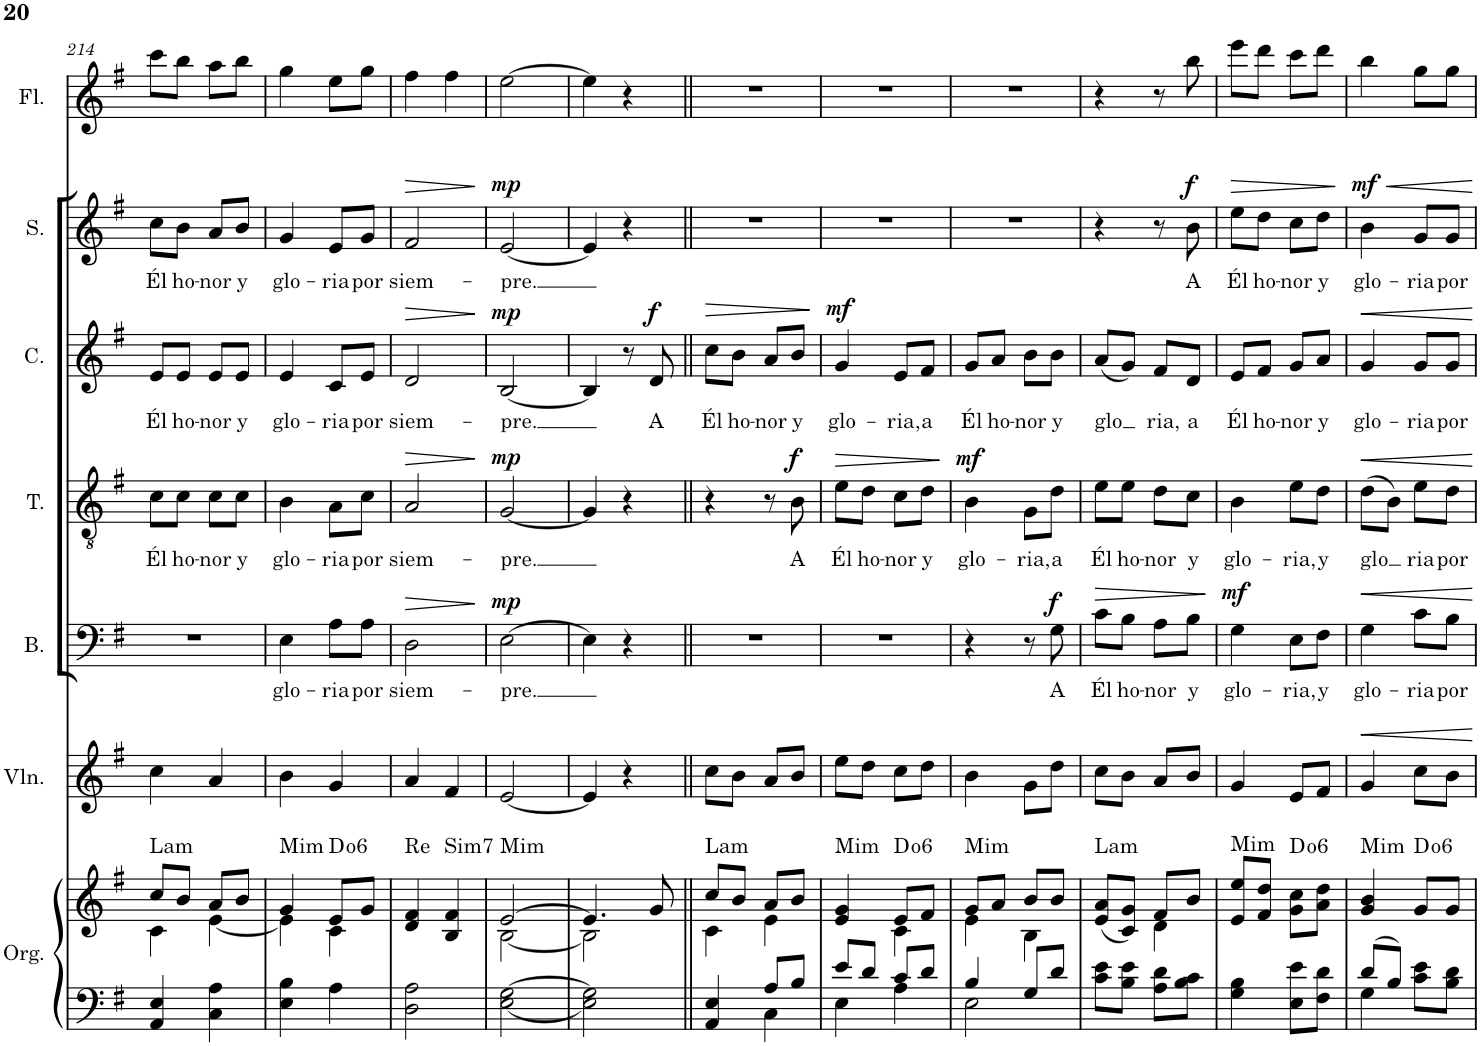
**kern	**kern	**harte	**kern	**kern	**text	**dynam	**kern	**text	**dynam	**kern	**text	**dynam	**kern	**text	**dynam	**kern
*part7	*part7	*part7	*part6	*part5	*part5	*part5	*part4	*part4	*part4	*part3	*part3	*part3	*part2	*part2	*part2	*part1
*staff8	*staff7	*	*staff6	*staff5	*staff5	*staff5	*staff4	*staff4	*staff4	*staff3	*staff3	*staff3	*staff2	*staff2	*staff2	*staff1
*I"Órgano	*	*	*I"Violín	*I"Bajo	*	*	*I"Tenor	*	*	*I"Contralto	*	*	*I"Soprano	*	*	*I"Flauta
*	*	*	*I'Vln.	*I'B.	*	*	*I'T.	*	*	*I'C.	*	*	*I'S.	*	*	*I'Fl.
!!LO:PB:g=z
*clefF4	*clefG2	*	*clefG2	*clefF4	*	*	*clefGv2	*	*	*clefG2	*	*	*clefG2	*	*	*clefG2
*k[f#]	*k[f#]	*	*k[f#]	*k[f#]	*	*	*k[f#]	*	*	*k[f#]	*	*	*k[f#]	*	*	*k[f#]
*M2/4	*M2/4	*	*M2/4	*M2/4	*	*	*M2/4	*	*	*M2/4	*	*	*M2/4	*	*	*M2/4
=214	=214	=214	=214	=214	=214	=214	=214	=214	=214	=214	=214	=214	=214	=214	=214	=214
*	*^	*	*	*	*	*	*	*	*	*	*	*	*	*	*	*
!	!	!	!LO:H:kt=Lam	!	!	!	!	!	!LO:LY:b	!	!	!LO:LY:b	!	!	!LO:LY:b	!	!
4AA/ 4E/	8cc/L	4c\	N	4cc\	2r	.	.	8c\L	Él	.	8e/L	Él	.	8cc\L	Él	.	8ccc\L
!	!	!	!	!	!	!	!	!	!LO:LY:b	!	!	!LO:LY:b	!	!	!LO:LY:b	!	!
.	8b/J	.	.	.	.	.	.	8c\J	ho-	.	8e/J	ho-	.	8b\J	ho-	.	8bb\J
!	!	!	!	!	!	!	!	!	!LO:LY:b	!	!	!LO:LY:b	!	!	!LO:LY:b	!	!
4C\ 4A\	8a/L	[4e\	.	4a/	.	.	.	8c\L	-nor	.	8e/L	-nor	.	8a/L	-nor	.	8aa\L
!	!	!	!	!	!	!	!	!	!LO:LY:b	!	!	!LO:LY:b	!	!	!LO:LY:b	!	!
.	8b/J	.	.	.	.	.	.	8c\J	y	.	8e/J	y	.	8b/J	y	.	8bb\J
=215	=215	=215	=215	=215	=215	=215	=215	=215	=215	=215	=215	=215	=215	=215	=215	=215	=215
!	!	!	!LO:H:kt=Mim	!	!	!LO:LY:b	!	!	!LO:LY:b	!	!	!LO:LY:b	!	!	!LO:LY:b	!	!
4E\ 4B\	4g/	4e\]	N	4b\	4E\	glo-	.	4B\	glo-	.	4e/	glo-	.	4g/	glo-	.	4gg\
!	!	!	!LO:H:kt=6	!	!	!LO:LY:b	!	!	!LO:LY:b	!	!	!LO:LY:b	!	!	!LO:LY:b	!	!
4A\	8e/L	4c\	D:dim(6)	4g/	8A\L	-ria	.	8A\L	-ria	.	8c/L	-ria	.	8e/L	-ria	.	8ee\L
!	!	!	!	!	!	!LO:LY:b	!	!	!LO:LY:b	!	!	!LO:LY:b	!	!	!LO:LY:b	!	!
.	8g/J	.	.	.	8A\J	por	.	8c\J	por	.	8e/J	por	.	8g/J	por	.	8gg\J
*	*v	*v	*	*	*	*	*	*	*	*	*	*	*	*	*	*	*
=216	=216	=216	=216	=216	=216	=216	=216	=216	=216	=216	=216	=216	=216	=216	=216	=216
!	!	!LO:H:kt=Re	!	!	!LO:LY:b	!LO:HP:b	!	!LO:LY:b	!LO:HP:b	!	!LO:LY:b	!LO:HP:b	!	!LO:LY:b	!LO:HP:b	!
2D\ 2A\	4d/ 4f#/	N	4a/	2D\	siem-	>	2A/	siem-	>	2d/	siem-	>	2f#/	siem-	>	4ff#\
!	!	!LO:H:kt=Sim7	!	!	!	!	!	!	!	!	!	!	!	!	!	!
.	4B/ 4f#/	N	4f#/	.	.	.	.	.	.	.	.	.	.	.	.	4ff#\
.	.	.	.	.	.	]	.	.	]	.	.	]	.	.	]	.
=217	=217	=217	=217	=217	=217	=217	=217	=217	=217	=217	=217	=217	=217	=217	=217	=217
*	*^	*	*	*	*	*	*	*	*	*	*	*	*	*	*	*
!	!	!	!LO:H:kt=Mim	!	!	!LO:LY:b	!LO:DY:a	!	!LO:LY:b	!LO:DY:a	!	!LO:LY:b	!LO:DY:a	!	!LO:LY:b	!LO:DY:a	!
[2E\ [2G\	[2e/	[2B\	N	[2e/	[2E\	-pre.	mp	[2G/	-pre.	mp	[2B/	-pre.	mp	[2e/	-pre.	mp	[2ee\
=218	=218	=218	=218	=218	=218	=218	=218	=218	=218	=218	=218	=218	=218	=218	=218	=218	=218
2E\] 2G\]	4.e/]	2B\]	.	4e/]	4E\]	.	.	4G/]	.	.	4B/]	.	.	4e/]	.	.	4ee\]
.	.	.	.	4r	4r	.	.	4r	.	.	8r	.	.	4r	.	.	4r
!	!	!	!	!	!	!	!	!	!	!	!	!LO:LY:b	!LO:DY:a	!	!	!	!
.	8g/	.	.	.	.	.	.	.	.	.	8d/	A	f	.	.	.	.
=219||	=219||	=219||	=219||	=219||	=219||	=219||	=219||	=219||	=219||	=219||	=219||	=219||	=219||	=219||	=219||	=219||	=219||
*^	*	*	*	*	*	*	*	*	*	*	*	*	*	*	*	*	*
!	!	!	!	!LO:H:kt=Lam	!	!	!	!	!	!	!	!	!LO:LY:b	!LO:HP:b	!	!	!	!
4AA/ 4E/	4ryy	8cc/L	4c\	N	8cc\L	2r	.	.	4r	.	.	8cc\L	Él	>	2r	.	.	2r
!	!	!	!	!	!	!	!	!	!	!	!	!	!LO:LY:b	!	!	!	!	!
.	.	8b/J	.	.	8b\J	.	.	.	.	.	.	8b\J	ho-	.	.	.	.	.
!	!	!	!	!	!	!	!	!	!	!	!	!	!LO:LY:b	!	!	!	!	!
8A/L	4C\	8a/L	4e\	.	8a/L	.	.	.	8r	.	.	8a/L	-nor	.	.	.	.	.
!	!	!	!	!	!	!	!	!	!	!LO:LY:b	!LO:DY:a	!	!LO:LY:b	!	!	!	!	!
8B/J	.	8b/J	.	.	8b/J	.	.	.	8B\	A	f	8b/J	y	.	.	.	.	.
*v	*v	*	*	*	*	*	*	*	*	*	*	*	*	*	*	*	*	*
*	*v	*v	*	*	*	*	*	*	*	*	*	*	*	*	*	*	*
.	.	.	.	.	.	.	.	.	.	.	.	]	.	.	.	.
=220	=220	=220	=220	=220	=220	=220	=220	=220	=220	=220	=220	=220	=220	=220	=220	=220
*^	*^	*	*	*	*	*	*	*	*	*	*	*	*	*	*	*
!	!	!	!	!LO:H:kt=Mim	!	!	!	!	!	!LO:LY:b	!LO:HP:b	!	!LO:LY:b	!LO:DY:a	!	!	!	!
8e/L	4E\	4e/ 4g/	4ryy	N	8ee\L	2r	.	.	8e\L	Él	>	4g/	glo-	mf	2r	.	.	2r
!	!	!	!	!	!	!	!	!	!	!LO:LY:b	!	!	!	!	!	!	!	!
8d/J	.	.	.	.	8dd\J	.	.	.	8d\J	ho-	.	.	.	.	.	.	.	.
!	!	!	!	!LO:H:kt=6	!	!	!	!	!	!LO:LY:b	!	!	!LO:LY:b	!	!	!	!	!
8c/L	4A\	8e/L	4c\	D:dim(6)	8cc\L	.	.	.	8c\L	-nor	.	8e/L	-ria,	.	.	.	.	.
!	!	!	!	!	!	!	!	!	!	!LO:LY:b	!	!	!LO:LY:b	!	!	!	!	!
8d/J	.	8f#/J	.	.	8dd\J	.	.	.	8d\J	y	.	8f#/J	a	.	.	.	.	.
*v	*v	*	*	*	*	*	*	*	*	*	*	*	*	*	*	*	*	*
*	*v	*v	*	*	*	*	*	*	*	*	*	*	*	*	*	*	*
.	.	.	.	.	.	.	.	.	]	.	.	.	.	.	.	.
=221	=221	=221	=221	=221	=221	=221	=221	=221	=221	=221	=221	=221	=221	=221	=221	=221
*^	*^	*	*	*	*	*	*	*	*	*	*	*	*	*	*	*
!	!	!	!	!LO:H:kt=Mim	!	!	!	!	!	!LO:LY:b	!LO:DY:a	!	!LO:LY:b	!	!	!	!	!
4B/	2E\	8g/L	4e\	N	4b\	4r	.	.	4B\	glo-	mf	8g/L	Él	.	2r	.	.	2r
!	!	!	!	!	!	!	!	!	!	!	!	!	!LO:LY:b	!	!	!	!	!
.	.	8a/J	.	.	.	.	.	.	.	.	.	8a/J	ho-	.	.	.	.	.
!	!	!	!	!	!	!	!	!	!	!LO:LY:b	!	!	!LO:LY:b	!	!	!	!	!
8G/L	.	8b/L	4B\	.	8g\L	8r	.	.	8G\L	-ria,	.	8b\L	-nor	.	.	.	.	.
!	!	!	!	!	!	!	!LO:LY:b	!LO:DY:a	!	!LO:LY:b	!	!	!LO:LY:b	!	!	!	!	!
8d/J	.	8b/J	.	.	8dd\J	8G\	A	f	8d\J	a	.	8b\J	y	.	.	.	.	.
*v	*v	*	*	*	*	*	*	*	*	*	*	*	*	*	*	*	*	*
=222	=222	=222	=222	=222	=222	=222	=222	=222	=222	=222	=222	=222	=222	=222	=222	=222	=222
!	!	!	!LO:H:kt=Lam	!	!	!LO:LY:b	!LO:HP:b	!	!LO:LY:b	!	!	!LO:LY:b	!	!	!	!	!
8c\ 8e\L	(8e/ 8a/L	4ryy	N	8cc\L	8c\L	Él	>	8e\L	Él	.	(8a/L	glo	.	4r	.	.	4r
!	!	!	!	!	!	!LO:LY:b	!	!	!LO:LY:b	!	!	!	!	!	!	!	!
8B\ 8e\J	8c/ 8g/J)	.	.	8b\J	8B\J	ho-	.	8e\J	ho-	.	8g/J)	.	.	.	.	.	.
!	!	!	!	!	!	!LO:LY:b	!	!	!LO:LY:b	!	!	!LO:LY:b	!	!	!	!	!
8A\ 8d\L	8f#/L	4d\	.	8a/L	8A\L	-nor	.	8d\L	-nor	.	8f#/L	ria,	.	8r	.	.	8r
!	!	!	!	!	!	!LO:LY:b	!	!	!LO:LY:b	!	!	!LO:LY:b	!	!	!LO:LY:b	!LO:DY:a	!
8B\ 8c\J	8b/J	.	.	8b/J	8B\J	y	.	8c\J	y	.	8d/J	a	.	8b\	A	f	8bb\
*	*v	*v	*	*	*	*	*	*	*	*	*	*	*	*	*	*	*
.	.	.	.	.	.	]	.	.	.	.	.	.	.	.	.	.
=223	=223	=223	=223	=223	=223	=223	=223	=223	=223	=223	=223	=223	=223	=223	=223	=223
!	!	!LO:H:kt=Mim	!	!	!LO:LY:b	!LO:DY:a	!	!LO:LY:b	!	!	!LO:LY:b	!	!	!LO:LY:b	!LO:HP:b	!
4G\ 4B\	8e/ 8ee/L	N	4g/	4G\	glo-	mf	4B\	glo-	.	8e/L	Él	.	8ee\L	Él	>	8eee\L
!	!	!	!	!	!	!	!	!	!	!	!LO:LY:b	!	!	!LO:LY:b	!	!
.	8f#/ 8dd/J	.	.	.	.	.	.	.	.	8f#/J	ho-	.	8dd\J	ho-	.	8ddd\J
!	!	!LO:H:kt=6	!	!	!LO:LY:b	!	!	!LO:LY:b	!	!	!LO:LY:b	!	!	!LO:LY:b	!	!
8E\ 8e\L	8g\ 8cc\L	D:dim(6)	8e/L	8E\L	-ria,	.	8e\L	-ria,	.	8g/L	-nor	.	8cc\L	-nor	.	8ccc\L
!	!	!	!	!	!LO:LY:b	!	!	!LO:LY:b	!	!	!LO:LY:b	!	!	!LO:LY:b	!	!
8F#\ 8d\J	8a\ 8dd\J	.	8f#/J	8F#\J	y	.	8d\J	y	.	8a/J	y	.	8dd\J	y	.	8ddd\J
.	.	.	.	.	.	.	.	.	.	.	.	.	.	.	]	.
=224	=224	=224	=224	=224	=224	=224	=224	=224	=224	=224	=224	=224	=224	=224	=224	=224
*^	*	*	*	*	*	*	*	*	*	*	*	*	*	*	*	*
!	!	!	!LO:H:kt=Mim	!	!	!LO:LY:b	!	!	!LO:LY:b	!	!	!LO:LY:b	!	!	!LO:LY:b	!LO:DY:a	!
8d/L	4G\	4g/ 4b/	N	4g/	4G\	glo-	.	(8d\L	glo	.	4g/	glo-	.	4b\	glo-	mf	4bb\
8B/J	.	.	.	.	.	.	.	8B\J)	.	.	.	.	.	.	.	.	.
!	!	!	!LO:H:kt=6	!	!	!LO:LY:b	!	!	!LO:LY:b	!	!	!LO:LY:b	!	!	!LO:LY:b	!	!
8c\ 8e\L	4ryy	8g/L	D:dim(6)	8cc\L	8c\L	-ria	.	8e\L	ria	.	8g/L	-ria	.	8g/L	-ria	.	8gg\L
!	!	!	!	!	!	!LO:LY:b	!	!	!LO:LY:b	!	!	!LO:LY:b	!	!	!LO:LY:b	!	!
8B\ 8d\J	.	8g/J	.	8b\J	8B\J	por	.	8d\J	por	.	8g/J	por	.	8g/J	por	.	8gg\J
*v	*v	*	*	*	*	*	*	*	*	*	*	*	*	*	*	*	*
=	=	=	=	=	=	=	=	=	=	=	=	=	=	=	=	=
*-	*-	*-	*-	*-	*-	*-	*-	*-	*-	*-	*-	*-	*-	*-	*-	*-
